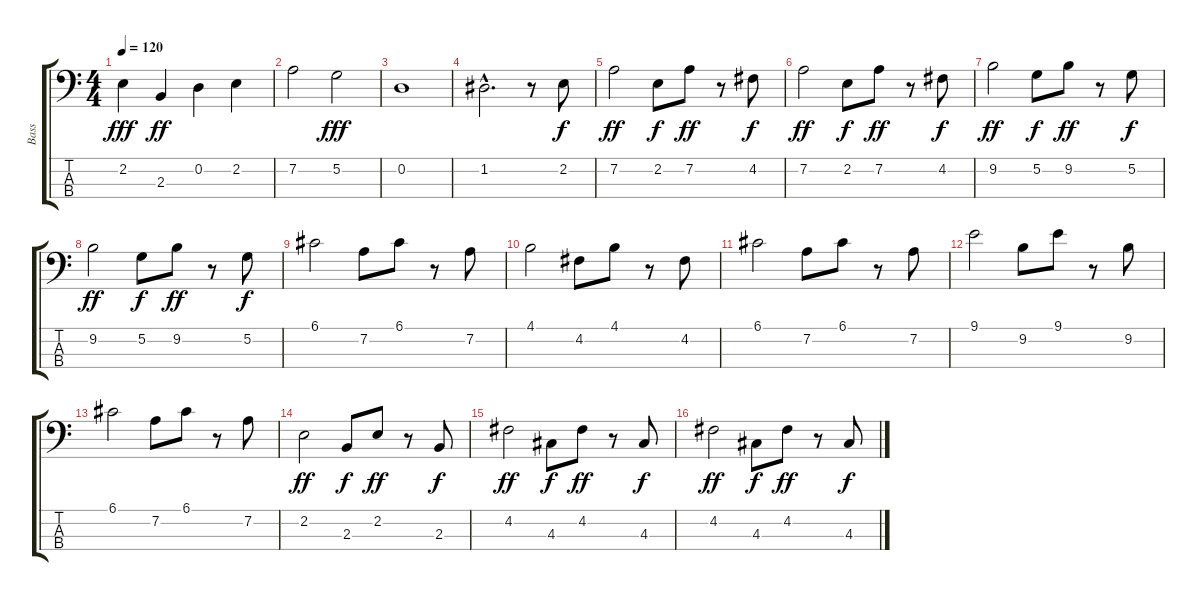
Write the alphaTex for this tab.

\track ("Bass" "Bass") {instrument slapbass1}
\staff {score tabs}
\tuning (G2 D2 A1 E1) {hide}
\ts (4 4)
\tempo 120
\clef f4
\ks c
2.2.4{dy fff} 2.3.4{dy ff} 0.2.4 2.2.4 |
7.2.2 5.2.2{dy fff} |
0.2.1 |
1.2{hac}.2{d} r.8 2.2.8{dy f} |
7.2.2{dy ff} 2.2.8{dy f} 7.2.8{dy ff} r.8 4.2.8{dy f} |
7.2.2{dy ff} 2.2.8{dy f} 7.2.8{dy ff} r.8 4.2.8{dy f} |
9.2.2{dy ff} 5.2.8{dy f} 9.2.8{dy ff} r.8 5.2.8{dy f} |
9.2.2{dy ff} 5.2.8{dy f} 9.2.8{dy ff} r.8 5.2.8{dy f} |
6.1.2 7.2.8 6.1.8 r.8 7.2.8 |
4.1.2 4.2.8 4.1.8 r.8 4.2.8 |
6.1.2 7.2.8 6.1.8 r.8 7.2.8 |
9.1.2 9.2.8 9.1.8 r.8 9.2.8 |
6.1.2 7.2.8 6.1.8 r.8 7.2.8 |
2.2.2{dy ff} 2.3.8{dy f} 2.2.8{dy ff} r.8 2.3.8{dy f} |
4.2.2{dy ff} 4.3.8{dy f} 4.2.8{dy ff} r.8 4.3.8{dy f} |
4.2.2{dy ff} 4.3.8{dy f} 4.2.8{dy ff} r.8 4.3.8{dy f}
